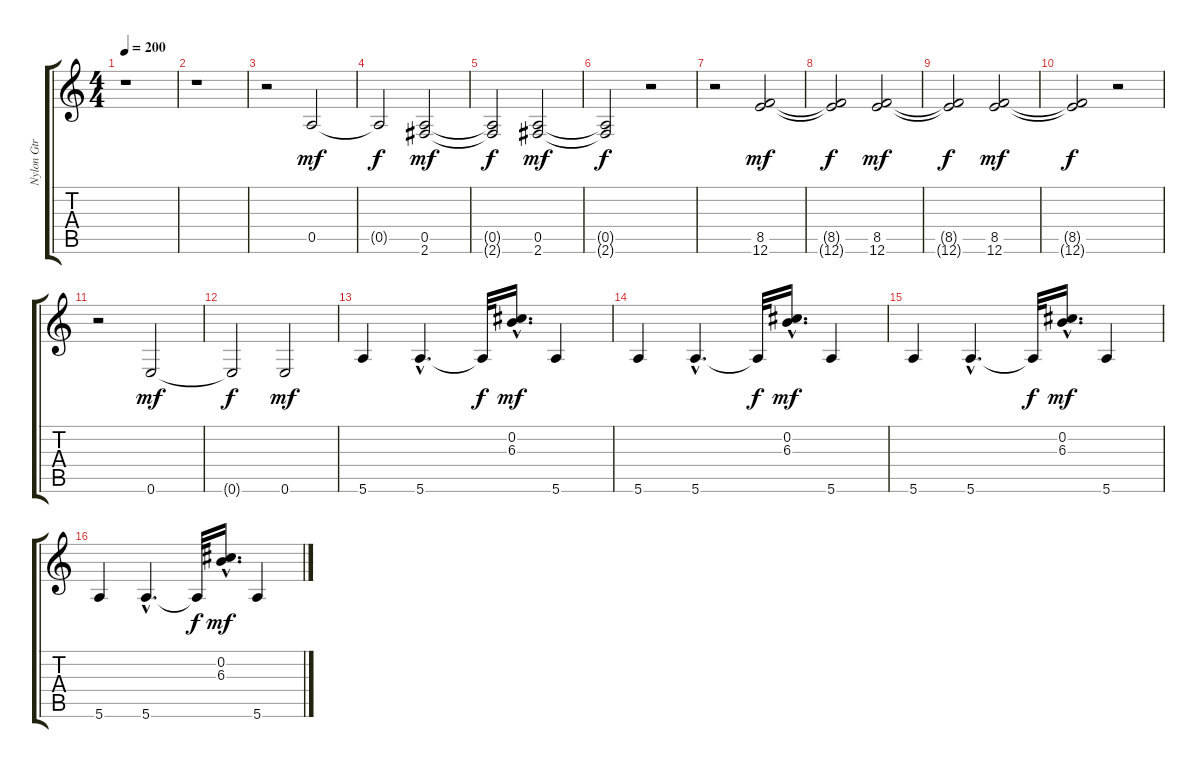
\track ("Nylon Gtr" "Nylon Gtr") {instrument acousticguitarnylon}
\staff {score tabs}
\tuning (E4 B3 G3 D3 A2 E2) {hide}
\ts (4 4)
\tempo 200
\clef g2
\ks c
r.1{dy mf instrument acousticguitarnylon} |
r.1 |
r.2 0.5.2 |
0.5{t}.2{dy f} (0.5 2.6).2{dy mf} |
(0.5{t} 2.6{t}).2{dy f} (0.5 2.6).2{dy mf} |
(0.5{t} 2.6{t}).2{dy f} r.2 |
r.2 (8.5 12.6).2{dy mf} |
(8.5{t} 12.6{t}).2{dy f} (8.5 12.6).2{dy mf} |
(8.5{t} 12.6{t}).2{dy f} (8.5 12.6).2{dy mf} |
(8.5{t} 12.6{t}).2{dy f} r.2 |
r.2 0.6.2{dy mf} |
0.6{t}.2{dy f} 0.6.2{dy mf} |
5.6.4 5.6{hac}.4{d} 5.6{t}.32{dy f} (0.2{hac} 6.3{hac}).16{d dy mf} 5.6.4 |
5.6.4 5.6{hac}.4{d} 5.6{t}.32{dy f} (0.2{hac} 6.3{hac}).16{d dy mf} 5.6.4 |
5.6.4 5.6{hac}.4{d} 5.6{t}.32{dy f} (0.2{hac} 6.3{hac}).16{d dy mf} 5.6.4 |
5.6.4 5.6{hac}.4{d} 5.6{t}.32{dy f} (0.2{hac} 6.3{hac}).16{d dy mf} 5.6.4
